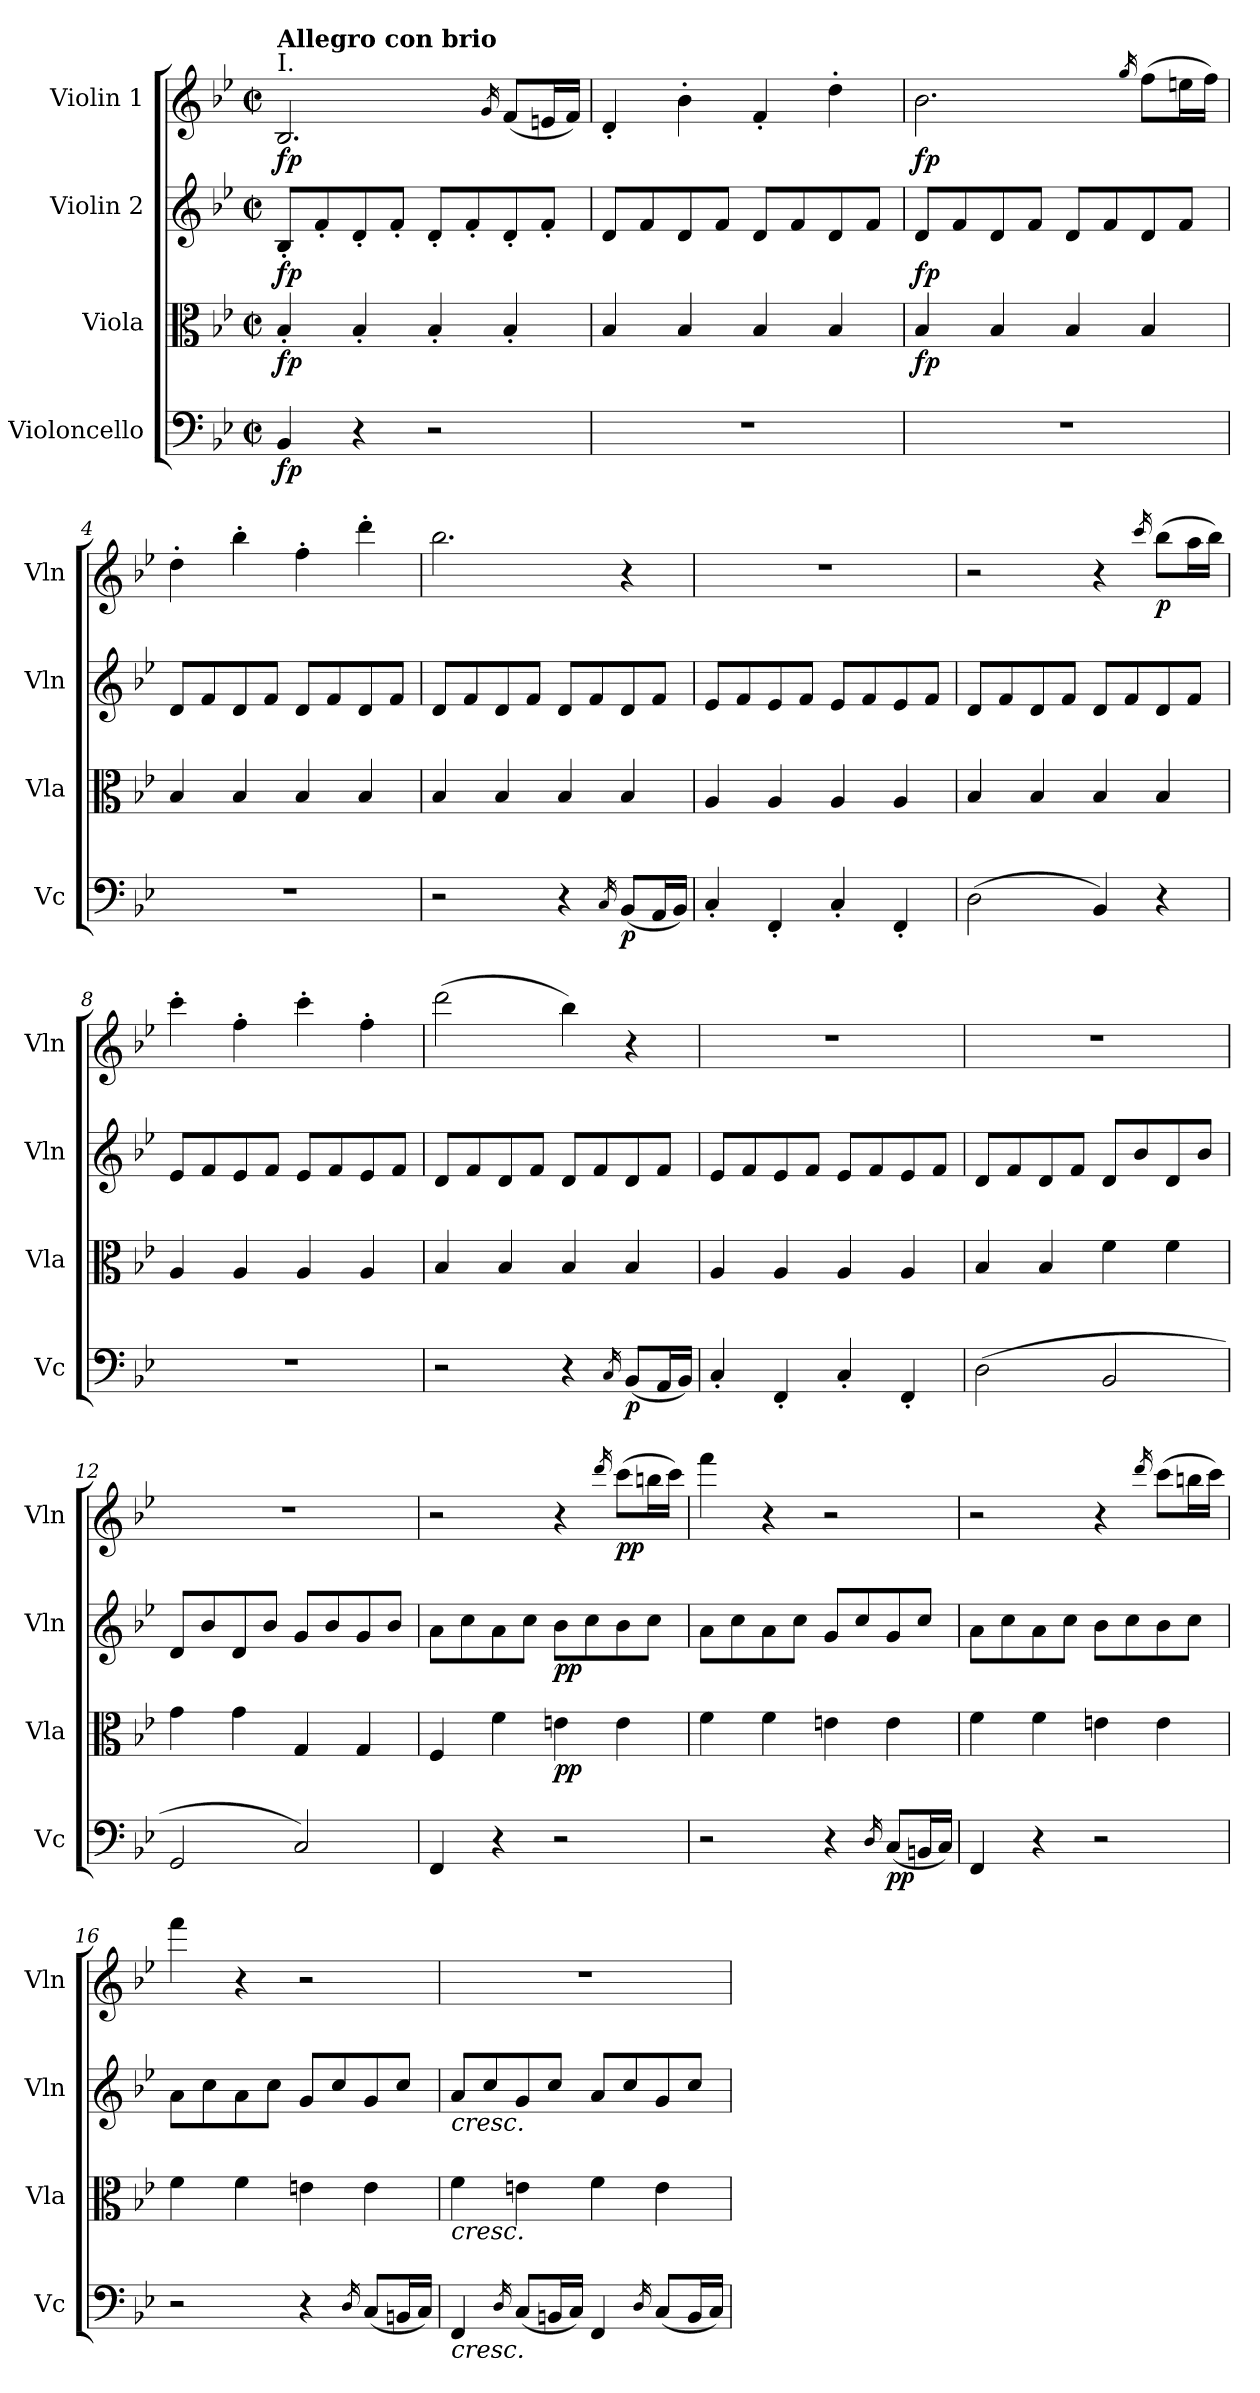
**kern	**dynam	**kern	**dynam	**kern	**dynam	**kern	**dynam
*part4	*part4	*part3	*part3	*part2	*part2	*part1	*part1
*staff4	*staff4	*staff3	*staff3	*staff2	*staff2	*staff1	*staff1
*I"Violoncello	*	*I"Viola	*	*I"Violin 2	*	*I"Violin 1	*
*I'Vc	*	*I'Vla	*	*I'Vln	*	*I'Vln	*
*clefF4	*	*clefC3	*	*clefG2	*	*clefG2	*
*k[b-e-]	*	*k[b-e-]	*	*k[b-e-]	*	*k[b-e-]	*
*M2/2	*	*M2/2	*	*M2/2	*	*M2/2	*
*met(c|)	*	*met(c|)	*	*met(c|)	*	*met(c|)	*
=1	=1	=1	=1	=1	=1	=1	=1
!	!	!	!	!	!	!LO:TX:a:t=I.	!
!	!	!	!	!	!	!LO:TX:a:B:t=Allegro con brio	!
!	!LO:DY:b	!	!LO:DY:b	!	!LO:DY:b	!	!LO:DY:b
4BB-/	fp	4B-'/	fp	8B-'/L	fp	2.B-/	fp
.	.	.	.	8f'/	.	.	.
4r	.	4B-'/	.	8d'/	.	.	.
.	.	.	.	8f'/J	.	.	.
2r	.	4B-'/	.	8d'/L	.	.	.
.	.	.	.	8f'/	.	.	.
.	.	.	.	.	.	16qg/	.
.	.	4B-'/	.	8d'/	.	(8f/L	.
.	.	.	.	8f'/J	.	16en/L	.
.	.	.	.	.	.	16f/JJ)	.
=2	=2	=2	=2	=2	=2	=2	=2
1r	.	4B-/	.	8d/L	.	4d'/	.
.	.	.	.	8f/	.	.	.
.	.	4B-/	.	8d/	.	4b-'\	.
.	.	.	.	8f/J	.	.	.
.	.	4B-/	.	8d/L	.	4f'/	.
.	.	.	.	8f/	.	.	.
.	.	4B-/	.	8d/	.	4dd'\	.
.	.	.	.	8f/J	.	.	.
=3	=3	=3	=3	=3	=3	=3	=3
!	!	!	!LO:DY:b	!	!LO:DY:b	!	!LO:DY:b
1r	.	4B-/	fp	8d/L	fp	2.b-\	fp
.	.	.	.	8f/	.	.	.
.	.	4B-/	.	8d/	.	.	.
.	.	.	.	8f/J	.	.	.
.	.	4B-/	.	8d/L	.	.	.
.	.	.	.	8f/	.	.	.
.	.	.	.	.	.	16qgg/	.
.	.	4B-/	.	8d/	.	(8ff\L	.
.	.	.	.	8f/J	.	16een\L	.
.	.	.	.	.	.	16ff\JJ)	.
=4	=4	=4	=4	=4	=4	=4	=4
1r	.	4B-/	.	8d/L	.	4dd'\	.
.	.	.	.	8f/	.	.	.
.	.	4B-/	.	8d/	.	4bb-'\	.
.	.	.	.	8f/J	.	.	.
.	.	4B-/	.	8d/L	.	4ff'\	.
.	.	.	.	8f/	.	.	.
.	.	4B-/	.	8d/	.	4ddd'\	.
.	.	.	.	8f/J	.	.	.
!!LO:LB:g=z
=5	=5	=5	=5	=5	=5	=5	=5
2r	.	4B-/	.	8d/L	.	2.bb-\	.
.	.	.	.	8f/	.	.	.
.	.	4B-/	.	8d/	.	.	.
.	.	.	.	8f/J	.	.	.
4r	.	4B-/	.	8d/L	.	.	.
.	.	.	.	8f/	.	.	.
16qC/	.	.	.	.	.	.	.
!	!LO:DY:b	!	!	!	!	!	!
(8BB-/L	p	4B-/	.	8d/	.	4r	.
16AA/L	.	.	.	8f/J	.	.	.
16BB-/JJ)	.	.	.	.	.	.	.
=6	=6	=6	=6	=6	=6	=6	=6
4C'/	.	4A/	.	8e-/L	.	1r	.
.	.	.	.	8f/	.	.	.
4FF'/	.	4A/	.	8e-/	.	.	.
.	.	.	.	8f/J	.	.	.
4C'/	.	4A/	.	8e-/L	.	.	.
.	.	.	.	8f/	.	.	.
4FF'/	.	4A/	.	8e-/	.	.	.
.	.	.	.	8f/J	.	.	.
!!LO:LB:g=z
=7	=7	=7	=7	=7	=7	=7	=7
(2D\	.	4B-/	.	8d/L	.	2r	.
.	.	.	.	8f/	.	.	.
.	.	4B-/	.	8d/	.	.	.
.	.	.	.	8f/J	.	.	.
4BB-/)	.	4B-/	.	8d/L	.	4r	.
.	.	.	.	8f/	.	.	.
.	.	.	.	.	.	16qccc/	.
!	!	!	!	!	!	!	!LO:DY:b
4r	.	4B-/	.	8d/	.	(8bb-\L	p
.	.	.	.	8f/J	.	16aa\L	.
.	.	.	.	.	.	16bb-\JJ)	.
=8	=8	=8	=8	=8	=8	=8	=8
1r	.	4A/	.	8e-/L	.	4ccc'\	.
.	.	.	.	8f/	.	.	.
.	.	4A/	.	8e-/	.	4ff'\	.
.	.	.	.	8f/J	.	.	.
.	.	4A/	.	8e-/L	.	4ccc'\	.
.	.	.	.	8f/	.	.	.
.	.	4A/	.	8e-/	.	4ff'\	.
.	.	.	.	8f/J	.	.	.
=9	=9	=9	=9	=9	=9	=9	=9
2r	.	4B-/	.	8d/L	.	(2ddd\	.
.	.	.	.	8f/	.	.	.
.	.	4B-/	.	8d/	.	.	.
.	.	.	.	8f/J	.	.	.
4r	.	4B-/	.	8d/L	.	4bb-\)	.
.	.	.	.	8f/	.	.	.
16qC/	.	.	.	.	.	.	.
!	!LO:DY:b	!	!	!	!	!	!
(8BB-/L	p	4B-/	.	8d/	.	4r	.
16AA/L	.	.	.	8f/J	.	.	.
16BB-/JJ)	.	.	.	.	.	.	.
=10	=10	=10	=10	=10	=10	=10	=10
4C'/	.	4A/	.	8e-/L	.	1r	.
.	.	.	.	8f/	.	.	.
4FF'/	.	4A/	.	8e-/	.	.	.
.	.	.	.	8f/J	.	.	.
4C'/	.	4A/	.	8e-/L	.	.	.
.	.	.	.	8f/	.	.	.
4FF'/	.	4A/	.	8e-/	.	.	.
.	.	.	.	8f/J	.	.	.
=11	=11	=11	=11	=11	=11	=11	=11
(2D\	.	4B-/	.	8d/L	.	1r	.
.	.	.	.	8f/	.	.	.
.	.	4B-/	.	8d/	.	.	.
.	.	.	.	8f/J	.	.	.
2BB-/	.	4f\	.	8d/L	.	.	.
.	.	.	.	8b-/	.	.	.
.	.	4f\	.	8d/	.	.	.
.	.	.	.	8b-/J	.	.	.
!!LO:LB:g=z
=12	=12	=12	=12	=12	=12	=12	=12
2GG/	.	4g\	.	8d/L	.	1r	.
.	.	.	.	8b-/	.	.	.
.	.	4g\	.	8d/	.	.	.
.	.	.	.	8b-/J	.	.	.
2C/)	.	4G/	.	8g/L	.	.	.
.	.	.	.	8b-/	.	.	.
.	.	4G/	.	8g/	.	.	.
.	.	.	.	8b-/J	.	.	.
=13	=13	=13	=13	=13	=13	=13	=13
4FF/	.	4F/	.	8a\L	.	2r	.
.	.	.	.	8cc\	.	.	.
4r	.	4f\	.	8a\	.	.	.
.	.	.	.	8cc\J	.	.	.
!	!	!	!LO:DY:b	!	!LO:DY:b	!	!
2r	.	4en\	pp	8b-\L	pp	4r	.
.	.	.	.	8cc\	.	.	.
.	.	.	.	.	.	16qddd/	.
!	!	!	!	!	!	!	!LO:DY:b
.	.	4e\	.	8b-\	.	(8ccc\L	pp
.	.	.	.	8cc\J	.	16bbn\L	.
.	.	.	.	.	.	16ccc\JJ)	.
!!LO:LB:g=z
=14	=14	=14	=14	=14	=14	=14	=14
2r	.	4f\	.	8a\L	.	4fff\	.
.	.	.	.	8cc\	.	.	.
.	.	4f\	.	8a\	.	4r	.
.	.	.	.	8cc\J	.	.	.
4r	.	4en\	.	8g/L	.	2r	.
.	.	.	.	8cc/	.	.	.
16qD/	.	.	.	.	.	.	.
!	!LO:DY:b	!	!	!	!	!	!
(8C/L	pp	4e\	.	8g/	.	.	.
16BBn/L	.	.	.	8cc/J	.	.	.
16C/JJ)	.	.	.	.	.	.	.
=15	=15	=15	=15	=15	=15	=15	=15
4FF/	.	4f\	.	8a\L	.	2r	.
.	.	.	.	8cc\	.	.	.
4r	.	4f\	.	8a\	.	.	.
.	.	.	.	8cc\J	.	.	.
2r	.	4en\	.	8b-\L	.	4r	.
.	.	.	.	8cc\	.	.	.
.	.	.	.	.	.	16qddd/	.
.	.	4e\	.	8b-\	.	(8ccc\L	.
.	.	.	.	8cc\J	.	16bbn\L	.
.	.	.	.	.	.	16ccc\JJ)	.
=16	=16	=16	=16	=16	=16	=16	=16
2r	.	4f\	.	8a\L	.	4fff\	.
.	.	.	.	8cc\	.	.	.
.	.	4f\	.	8a\	.	4r	.
.	.	.	.	8cc\J	.	.	.
4r	.	4en\	.	8g/L	.	2r	.
.	.	.	.	8cc/	.	.	.
16qD/	.	.	.	.	.	.	.
(8C/L	.	4e\	.	8g/	.	.	.
16BBn/L	.	.	.	8cc/J	.	.	.
16C/JJ)	.	.	.	.	.	.	.
=17	=17	=17	=17	=17	=17	=17	=17
!	!	!	!	!LO:TX:b:i:t=cresc.	!	!	!
!	!	!LO:TX:b:i:t=cresc.	!	!	!	!	!
!LO:TX:b:i:t=cresc.	!	!	!	!	!	!	!
4FF/	.	4f\	.	8a/L	.	1r	.
.	.	.	.	8cc/	.	.	.
16qD/	.	.	.	.	.	.	.
(8C/L	.	4en\	.	8g/	.	.	.
16BBn/L	.	.	.	8cc/J	.	.	.
16C/JJ)	.	.	.	.	.	.	.
4FF/	.	4f\	.	8a/L	.	.	.
.	.	.	.	8cc/	.	.	.
16qD/	.	.	.	.	.	.	.
(8C/L	.	4e\	.	8g/	.	.	.
16BB/L	.	.	.	8cc/J	.	.	.
16C/JJ)	.	.	.	.	.	.	.
=	=	=	=	=	=	=	=
*-	*-	*-	*-	*-	*-	*-	*-
